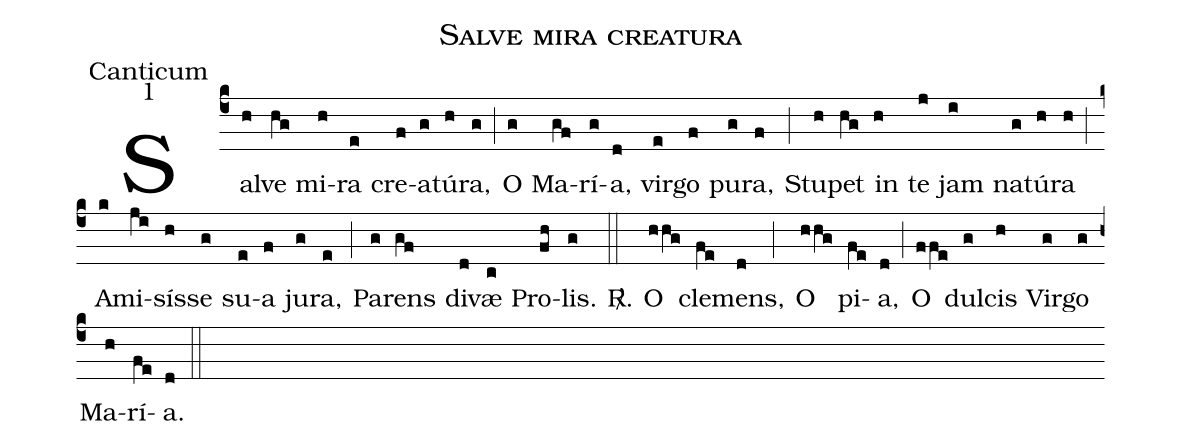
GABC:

name:Salve mira creatura;
office-part:Canticum;
mode:1;
%%
(c4) Sal(h)ve(hg) mi(h)ra(e) cre(f)a(g)tú(h)ra,(g) (;) O(g) Ma(gf)rí(g)a,(d) vir(e)go(f) pu(g)ra,(f) (;) Stu(h)pet(hg) in(h) te(j) jam(i) na(g)tú(h)ra(h) (;) A(k)mi(ji)sís(h)se(g) su(e)a(f) ju(g)ra,(e) (;) Pa(g)rens(gf) di(d)væ(c) Pro(fh)lis.(g) <sp>R/</sp>.(::) O(hhg) cle(fe)mens,(d) (;) O(hhg) pi(fe)a,(d) (;) O(ffe) dul(g)cis(h) Vir(g)go(g) Ma(h)rí(fe)a.(d) (::)
